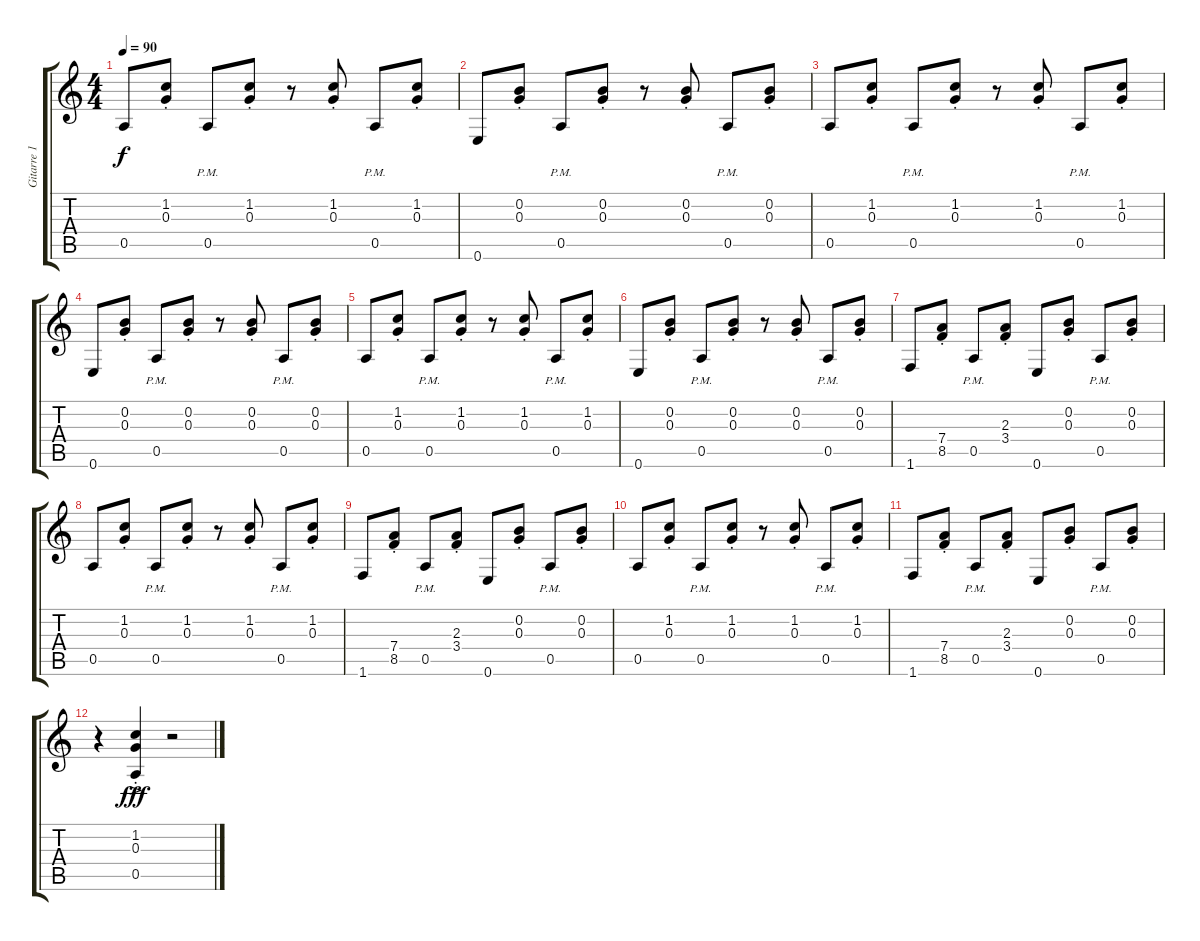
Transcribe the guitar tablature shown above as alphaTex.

\track ("Gitarre 1" "Gitarre 1") {instrument electricguitarjazz}
\staff {score tabs}
\tuning (E4 B3 G3 D3 A2 E2) {hide}
\ts (4 4)
\tempo 90
\clef g2
\ks c
0.5.8{dy f} (1.2{st} 0.3).8 0.5{pm}.8 (1.2{st} 0.3).8 r.8 (1.2 0.3{st}).8 0.5{pm}.8 (1.2{st} 0.3).8 |
0.6.8 (0.2 0.3{st}).8 0.5{pm}.8 (0.2{st} 0.3).8 r.8 (0.2{st} 0.3{st}).8 0.5{pm}.8 (0.2{st} 0.3).8 |
0.5.8 (1.2{st} 0.3).8 0.5{pm}.8 (1.2{st} 0.3).8 r.8 (1.2 0.3{st}).8 0.5{pm}.8 (1.2{st} 0.3).8 |
0.6.8 (0.2 0.3{st}).8 0.5{pm}.8 (0.2{st} 0.3).8 r.8 (0.2{st} 0.3{st}).8 0.5{pm}.8 (0.2{st} 0.3).8 |
0.5.8 (1.2{st} 0.3).8 0.5{pm}.8 (1.2{st} 0.3).8 r.8 (1.2 0.3{st}).8 0.5{pm}.8 (1.2{st} 0.3).8 |
0.6.8 (0.2 0.3{st}).8 0.5{pm}.8 (0.2{st} 0.3).8 r.8 (0.2{st} 0.3{st}).8 0.5{pm}.8 (0.2{st} 0.3).8 |
1.6.8 (7.4{st} 8.5{st}).8 0.5{pm}.8 (2.3{st} 3.4{st}).8 0.6.8 (0.2{st} 0.3{st}).8 0.5{pm}.8 (0.2{st} 0.3).8 |
0.5.8 (1.2{st} 0.3).8 0.5{pm}.8 (1.2{st} 0.3).8 r.8 (1.2 0.3{st}).8 0.5{pm}.8 (1.2{st} 0.3).8 |
1.6.8 (7.4{st} 8.5{st}).8 0.5{pm}.8 (2.3{st} 3.4{st}).8 0.6.8 (0.2{st} 0.3{st}).8 0.5{pm}.8 (0.2{st} 0.3).8 |
0.5.8 (1.2{st} 0.3).8 0.5{pm}.8 (1.2{st} 0.3).8 r.8 (1.2 0.3{st}).8 0.5{pm}.8 (1.2{st} 0.3).8 |
1.6.8 (7.4{st} 8.5{st}).8 0.5{pm}.8 (2.3{st} 3.4{st}).8 0.6.8 (0.2{st} 0.3{st}).8 0.5{pm}.8 (0.2{st} 0.3).8 |
r.4 (1.2{st} 0.3{st} 0.5{ac}).4{dy fff} r.2
